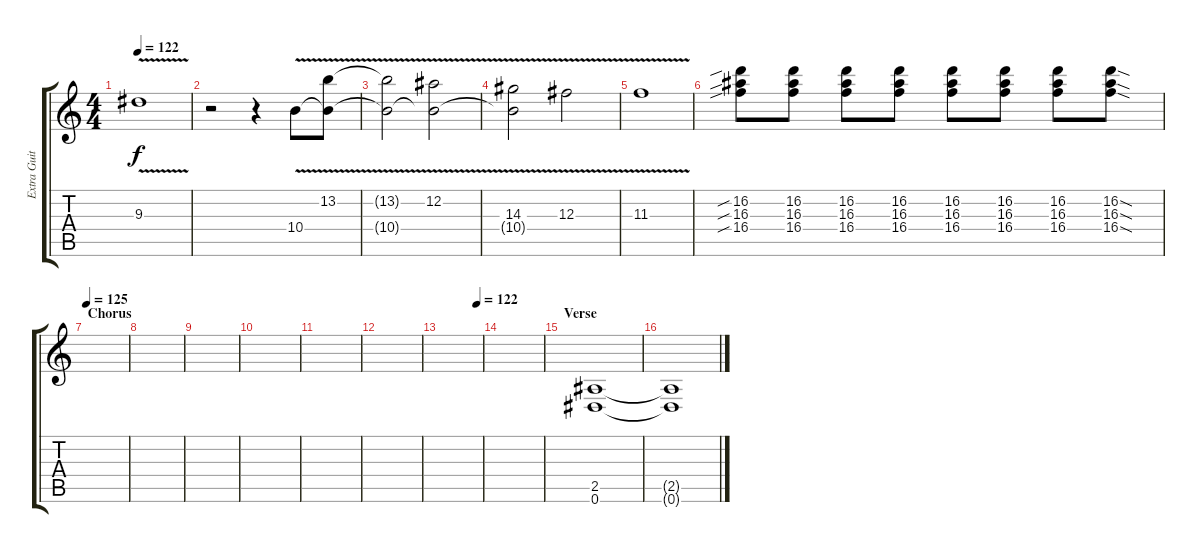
\track ("Extra Guitar" "Extra Guit") {instrument distortionguitar}
\staff {score tabs}
\tuning (Eb4 Bb3 Gb3 Db3 Ab2 Eb2) {hide}
\ts (4 4)
\tempo 122
\clef g2
\ks c
9.3{v}.1{dy f} |
r.2 r.4 10.4{v}.8 (13.2{v} 10.4{t}).8 |
(13.2{t} 10.4{t}).2 (12.2{v} 10.4{t}).2 |
(14.3{v} 10.4{t}).2 12.3{v}.2 |
11.3{v}.1 |
(16.2{sib} 16.3{sib} 16.4{sib}).8{volume 8} (16.2 16.3 16.4).8 (16.2 16.3 16.4).8 (16.2 16.3 16.4).8 (16.2 16.3 16.4).8 (16.2 16.3 16.4).8 (16.2 16.3 16.4).8 (16.2{sod} 16.3{sod} 16.4{sod}).8 |
\section ("" "Chorus")
\tempo 125
|
|
|
|
|
|
\tempo (122 0.875)
|
|
\section ("" "Verse")
(2.5 0.6).1{volume 1} |
(2.5{t} 0.6{t}).1
